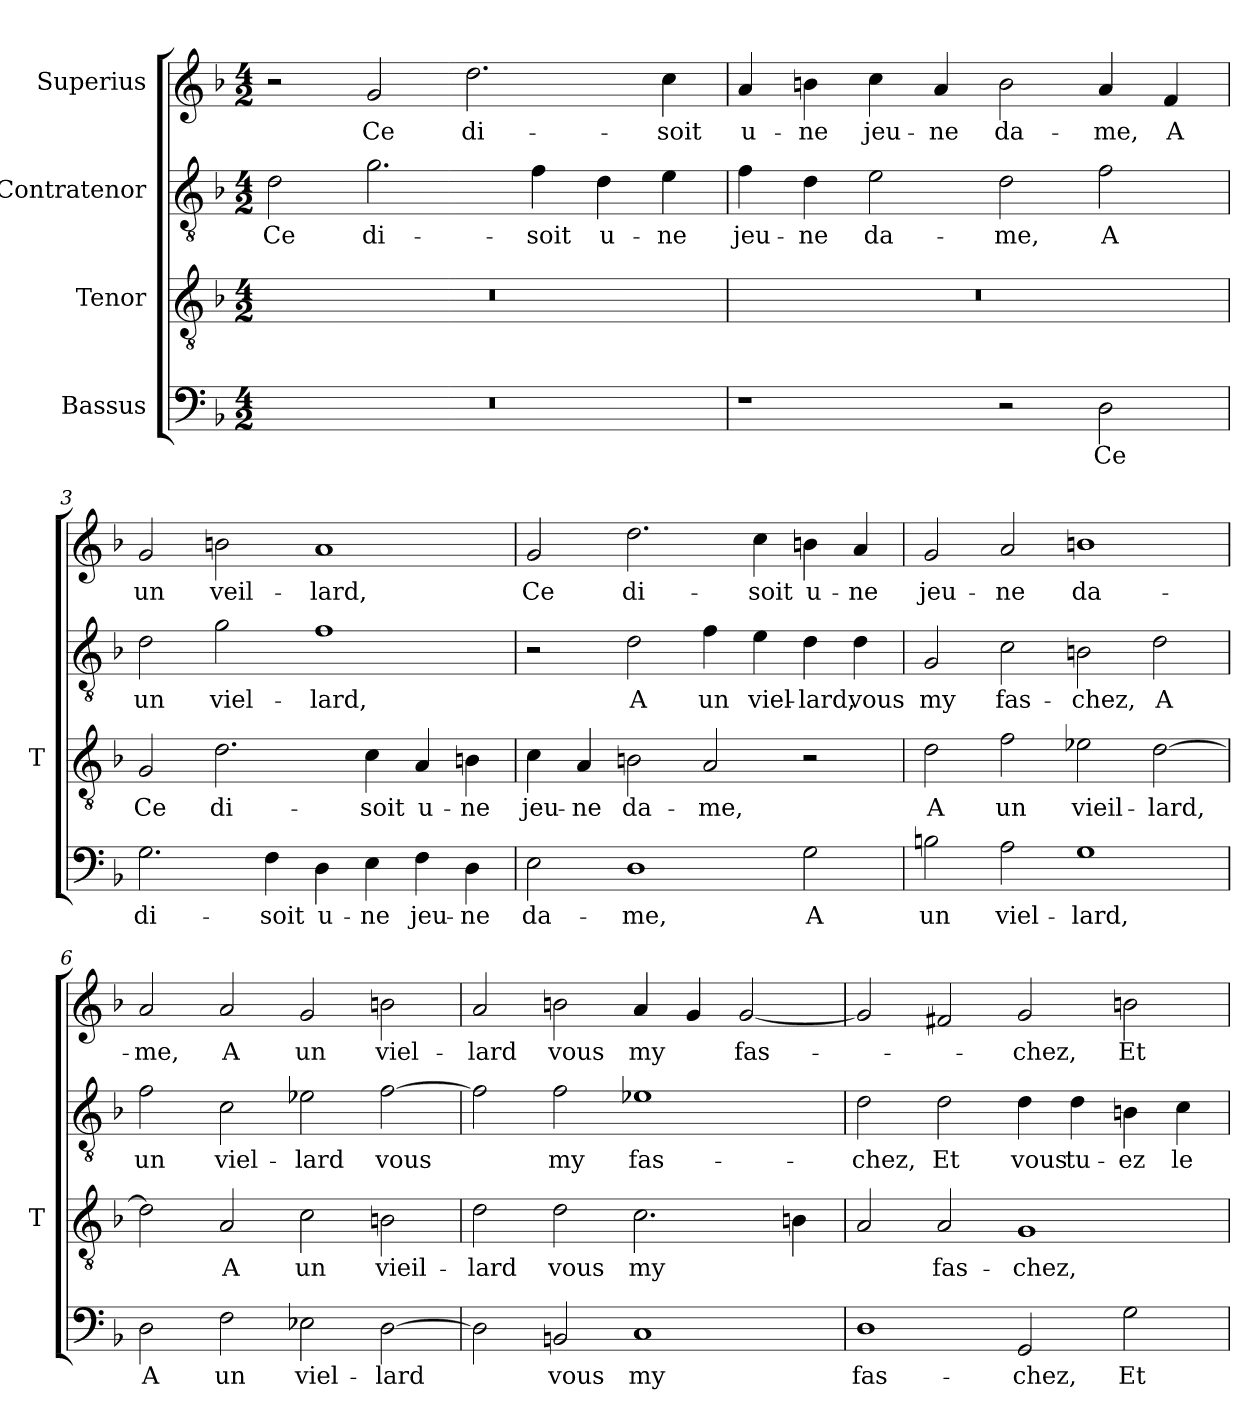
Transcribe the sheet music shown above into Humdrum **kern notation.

**kern	**text	**kern	**text	**kern	**text	**kern	**text
*part4	*part4	*part3	*part3	*part2	*part2	*part1	*part1
*staff4	*staff4	*staff3	*staff3	*staff2	*staff2	*staff1	*staff1
*I"Bassus	*	*I"Tenor	*	*I"Contratenor	*	*I"Superius	*
*	*	*I'T	*	*	*	*	*
*clefF4	*	*clefGv2	*	*clefGv2	*	*clefG2	*
*k[b-]	*	*k[b-]	*	*k[b-]	*	*k[b-]	*
*M4/2	*	*M4/2	*	*M4/2	*	*M4/2	*
=1	=1	=1	=1	=1	=1	=1	=1
0r	.	0r	.	2d	-Ce	2r	.
.	.	.	.	2.g	di-	2g	-Ce
.	.	.	.	.	.	2.dd	di-
.	.	.	.	4f	-soit	.	.
.	.	.	.	4d	u-	.	.
.	.	.	.	4e	-ne	4cc	-soit
=2	=2	=2	=2	=2	=2	=2	=2
1r	.	0r	.	4f	jeu-	4a	u-
.	.	.	.	4d	-ne	4b	-ne
.	.	.	.	2e	da-	4cc	jeu-
.	.	.	.	.	.	4a	-ne
2r	.	.	.	2d	-me,	2b	da-
2D	-Ce	.	.	2f	-A	4a	-me,
.	.	.	.	.	.	4f	-A
=3	=3	=3	=3	=3	=3	=3	=3
2.G	di-	2G	-Ce	2d	-un	2g	-un
.	.	2.d	di-	2g	viel-	2b	veil-
4F	-soit	.	.	.	.	.	.
4D	u-	.	.	1f	-lard,	1a	-lard,
4E	-ne	4c	-soit	.	.	.	.
4F	jeu-	4A	u-	.	.	.	.
4D	-ne	4B	-ne	.	.	.	.
=4	=4	=4	=4	=4	=4	=4	=4
2E	da-	4c	jeu-	2r	.	2g	-Ce
.	.	4A	-ne	.	.	.	.
1D	-me,	2B	da-	2d	-A	2.dd	di-
.	.	2A	-me,	4f	-un	.	.
.	.	.	.	4e	viel-	4cc	-soit
2G	-A	2r	.	4d	-lard,	4b	u-
.	.	.	.	4d	-vous	4a	-ne
=5	=5	=5	=5	=5	=5	=5	=5
2B	-un	2d	-A	2G	-my	2g	jeu-
2A	viel-	2f	-un	2c	fas-	2a	-ne
1G	-lard,	2e-X	vieil-	2B	-chez,	1b	da-
.	.	[2d	-lard,	2d	-A	.	.
=6	=6	=6	=6	=6	=6	=6	=6
2D	-A	2d]	.	2f	-un	2a	-me,
2F	-un	2A	-A	2c	viel-	2a	-A
2E-X	viel-	2c	-un	2e-X	-lard	2g	-un
[2D	-lard	2B	vieil-	[2f	-vous	2b	viel-
=7	=7	=7	=7	=7	=7	=7	=7
2D]	.	2d	-lard	2f]	.	2a	-lard
2BB	-vous	2d	-vous	2f	-my	2b	-vous
1C	-my	2.c	-my	1e-X	fas-	4a	-my
.	.	.	.	.	.	4g	.
.	.	.	.	.	.	[2g	fas-
.	.	4B	.	.	.	.	.
=8	=8	=8	=8	=8	=8	=8	=8
1D	fas-	2A	.	2d	-chez,	2g]	.
.	.	2A	fas-	2d	-Et	2f#X	.
2GG	-chez,	1G	-chez,	4d	-vous	2g	-chez,
.	.	.	.	4d	tu-	.	.
2G	-Et	.	.	4B	-ez	2b	-Et
.	.	.	.	4c	-le	.	.
=	=	=	=	=	=	=	=
*-	*-	*-	*-	*-	*-	*-	*-
